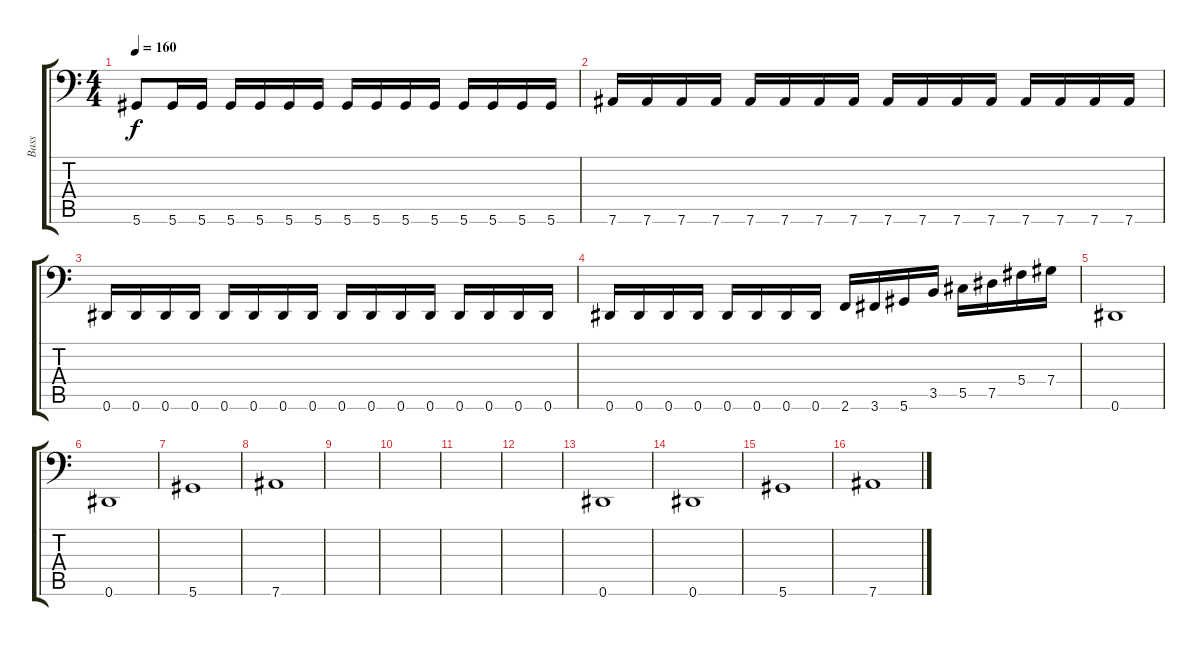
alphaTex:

\track ("Bass" "Bass") {instrument electricbassfinger}
\staff {score tabs}
\tuning (Eb3 Bb2 Gb2 Db2 Ab1 Eb1) {hide}
\ts (4 4)
\tempo 160
\clef f4
\ks c
5.6.8{dy f} 5.6.16 5.6.16 5.6.16 5.6.16 5.6.16 5.6.16 5.6.16 5.6.16 5.6.16 5.6.16 5.6.16 5.6.16 5.6.16 5.6.16 |
7.6.16 7.6.16 7.6.16 7.6.16 7.6.16 7.6.16 7.6.16 7.6.16 7.6.16 7.6.16 7.6.16 7.6.16 7.6.16 7.6.16 7.6.16 7.6.16 |
0.6.16 0.6.16 0.6.16 0.6.16 0.6.16 0.6.16 0.6.16 0.6.16 0.6.16 0.6.16 0.6.16 0.6.16 0.6.16 0.6.16 0.6.16 0.6.16 |
0.6.16 0.6.16 0.6.16 0.6.16 0.6.16 0.6.16 0.6.16 0.6.16 2.6.16 3.6.16 5.6.16 3.5.16 5.5.16 7.5.16 5.4.16 7.4.16 |
0.6.1 |
0.6.1 |
5.6.1 |
7.6.1 |
|
|
|
|
0.6.1 |
0.6.1 |
5.6.1 |
7.6.1
